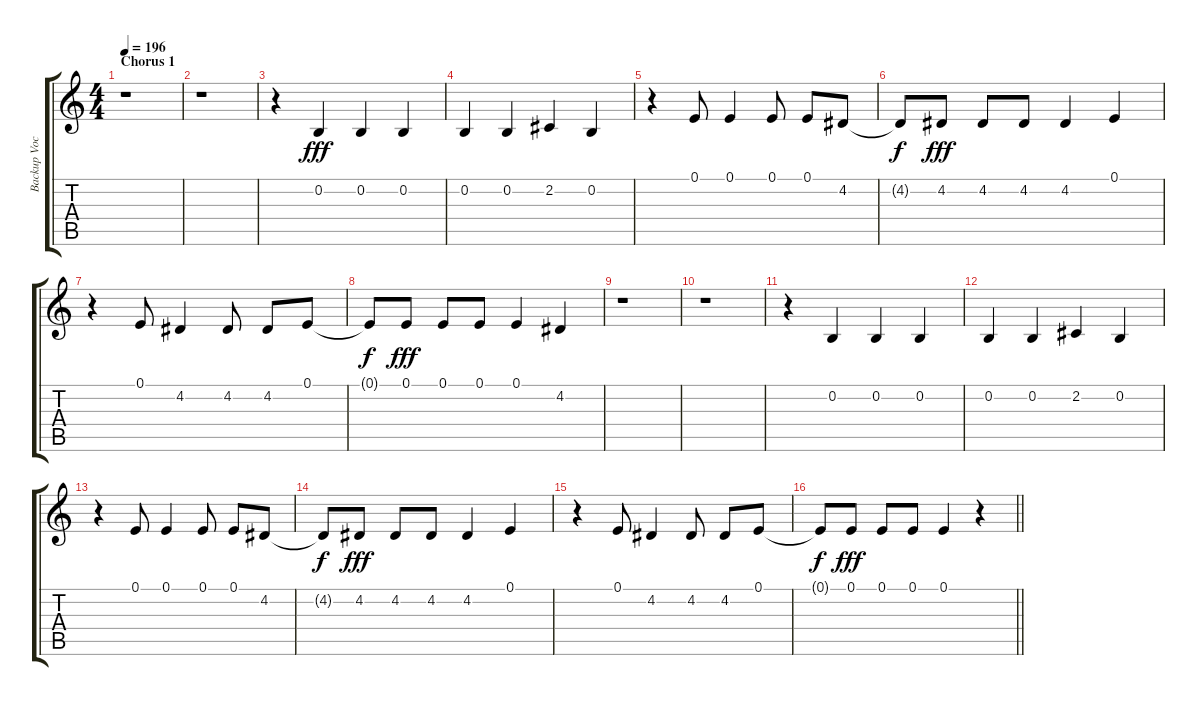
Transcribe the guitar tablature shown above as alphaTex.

\track ("Backup Vocals" "Backup Voc") {instrument oboe}
\staff {score tabs}
\tuning (E4 B3 G3 D3 A2 E2) {hide}
\ts (4 4)
\section ("" "Chorus 1")
\tempo 196
\clef g2
\ks c
r.1{dy f} |
r.1 |
r.4 0.2.4{dy fff} 0.2.4 0.2.4 |
0.2.4 0.2.4 2.2.4 0.2.4 |
r.4 0.1.8 0.1.4 0.1.8 0.1.8 4.2.8 |
4.2{t}.8{dy f} 4.2.8{dy fff} 4.2.8 4.2.8 4.2.4 0.1.4 |
r.4 0.1.8 4.2.4 4.2.8 4.2.8 0.1.8 |
0.1{t}.8{dy f} 0.1.8{dy fff} 0.1.8 0.1.8 0.1.4 4.2.4 |
r.1 |
r.1 |
r.4 0.2.4 0.2.4 0.2.4 |
0.2.4 0.2.4 2.2.4 0.2.4 |
r.4 0.1.8 0.1.4 0.1.8 0.1.8 4.2.8 |
4.2{t}.8{dy f} 4.2.8{dy fff} 4.2.8 4.2.8 4.2.4 0.1.4 |
r.4 0.1.8 4.2.4 4.2.8 4.2.8 0.1.8 |
\barLineRight lightlight
0.1{t}.8{dy f} 0.1.8{dy fff} 0.1.8 0.1.8 0.1.4 r.4
